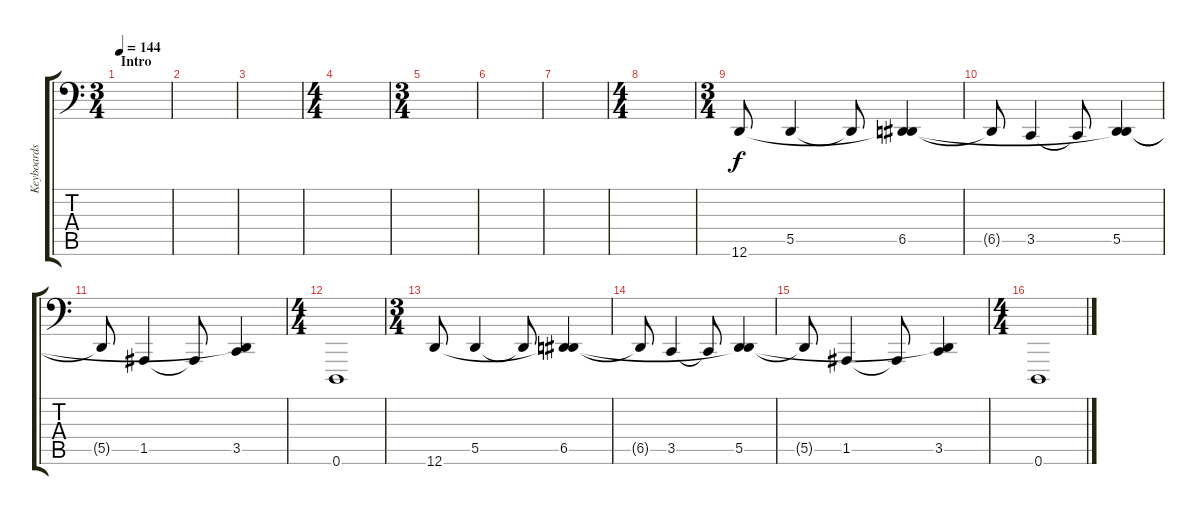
\track ("Keyboards" "Keyboards") {instrument pad2warm}
\staff {score tabs}
\tuning (E3 B2 G2 D2 A1 D1) {hide}
\ts (3 4)
\section ("" "Intro")
\tempo 144
\clef f4
\ks c
|
|
|
\ts (4 4)
|
\ts (3 4)
|
|
|
\ts (4 4)
|
\ts (3 4)
12.6.8{volume 11 instrument stringensemble1} 5.5.4 5.5{t}.8 (6.5 12.6{t}).4 |
6.5{t}.8 3.5.4 3.5{t}.8 (5.5 12.6{t}).4 |
5.5{t}.8 1.5.4 1.5{t}.8 (3.5 12.6{t}).4 |
\ts (4 4)
0.6.1 |
\ts (3 4)
12.6.8{volume 11 instrument stringensemble1} 5.5.4 5.5{t}.8 (6.5 12.6{t}).4 |
6.5{t}.8 3.5.4 3.5{t}.8 (5.5 12.6{t}).4 |
5.5{t}.8 1.5.4 1.5{t}.8 (3.5 12.6{t}).4 |
\ts (4 4)
0.6.1
